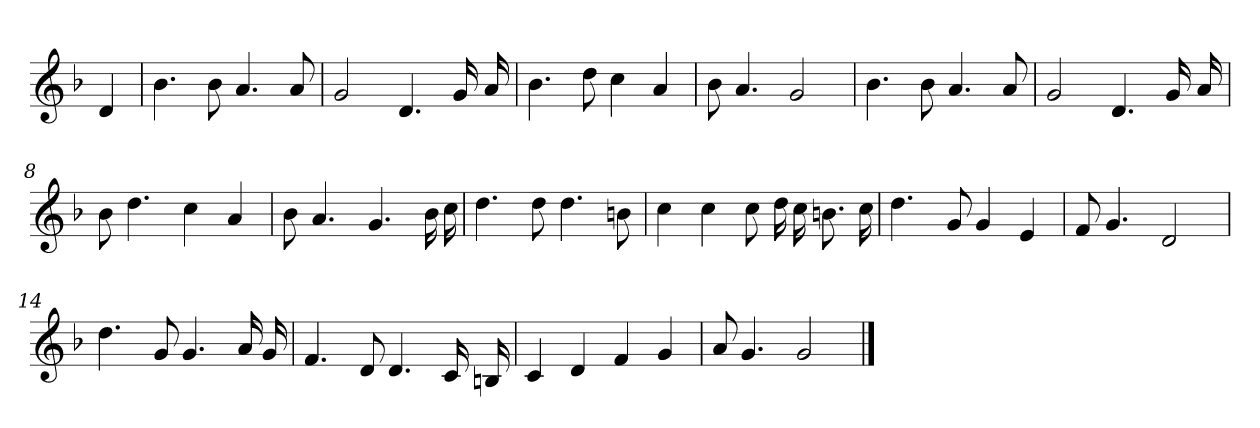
**kern
*part1
*staff1
*clefG2
*k[b-]
=
4d
=1
4.b-
8b-
4.a
8a
=2
2g
4.d
16g
16a
=3
4.b-
8dd
4cc
4a
=4
8b-
4.a
2g
=5
4.b-
8b-
4.a
8a
=7
2g
4.d
16g
16a
=8
8b-
4.dd
4cc
4a
=9
8b-
4.a
4.g
16b-
16cc
=10
4.dd
8dd
4.dd
8bn
=11
4cc
4cc
8cc
16dd
16cc
8.bn
16cc
=12
4.dd
8g
4g
4e
=13
8f
4.g
2d
=14
4.dd
8g
4.g
16a
16g
=16
4.f
8d
4.d
16c
16Bn
=17
4c
4d
4f
4g
=18
8a
4.g
2g
==
*-
